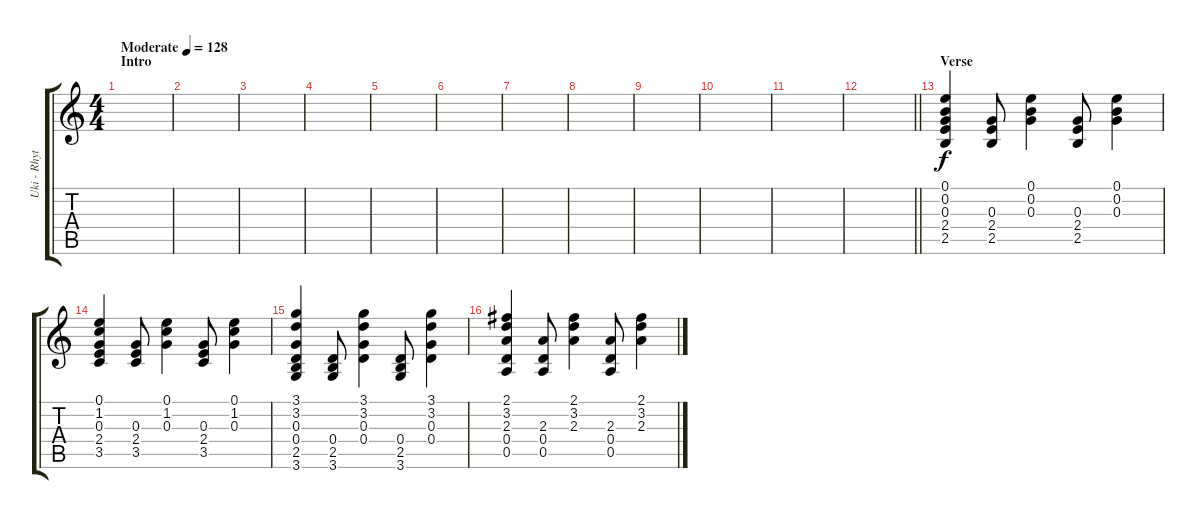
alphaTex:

\track ("Uki - Rhythm" "Uki - Rhyt") {instrument acousticguitarsteel}
\staff {score tabs}
\tuning (E4 B3 G3 D3 A2 E2) {hide}
\ts (4 4)
\section ("" "Intro")
\tempo (128 "Moderate")
\clef g2
\ks c
|
|
|
|
|
|
|
|
|
|
|
\barLineRight lightlight
|
\section ("" "Verse")
(0.1 0.2 0.3 2.4 2.5).4 (0.3 2.4 2.5).8 (0.1 0.2 0.3).4 (0.3 2.4 2.5).8 (0.1 0.2 0.3).4 |
(0.1 1.2 0.3 2.4 3.5).4 (0.3 2.4 3.5).8 (0.1 1.2 0.3).4 (0.3 2.4 3.5).8 (0.1 1.2 0.3).4 |
(3.1 3.2 0.3 0.4 2.5 3.6).4 (0.4 2.5 3.6).8 (3.1 3.2 0.3 0.4).4 (0.4 2.5 3.6).8 (3.1 3.2 0.3 0.4).4 |
(2.1 3.2 2.3 0.4 0.5).4 (2.3 0.4 0.5).8 (2.1 3.2 2.3).4 (2.3 0.4 0.5).8 (2.1 3.2 2.3).4
